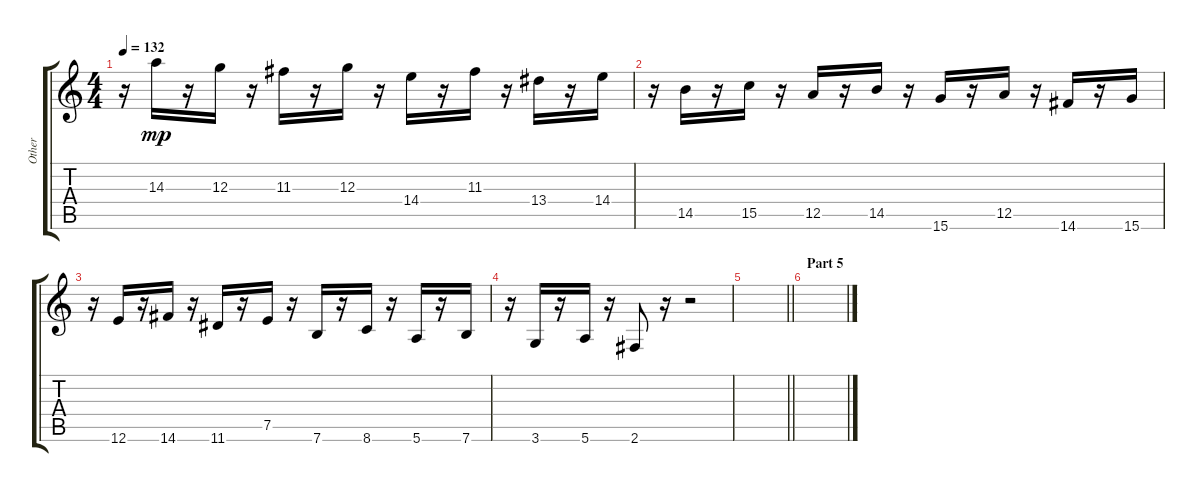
\track ("Other" "Other") {instrument overdrivenguitar}
\staff {score tabs}
\tuning (E4 B3 G3 D3 A2 E2) {hide}
\ts (4 4)
\tempo 132
\clef g2
\ks c
r.16{dy mp} 14.3.16 r.16 12.3.16 r.16 11.3.16 r.16 12.3.16 r.16 14.4.16 r.16 11.3.16 r.16 13.4.16 r.16 14.4.16 |
r.16 14.5.16 r.16 15.5.16 r.16 12.5.16 r.16 14.5.16 r.16 15.6.16 r.16 12.5.16 r.16 14.6.16 r.16 15.6.16 |
r.16 12.6.16 r.16 14.6.16 r.16 11.6.16 r.16 7.5.16 r.16 7.6.16 r.16 8.6.16 r.16 5.6.16 r.16 7.6.16 |
r.16 3.6.16 r.16 5.6.16 r.16 2.6.8 r.16 r.2 |
\barLineRight lightlight
|
\section ("" "Part 5")
